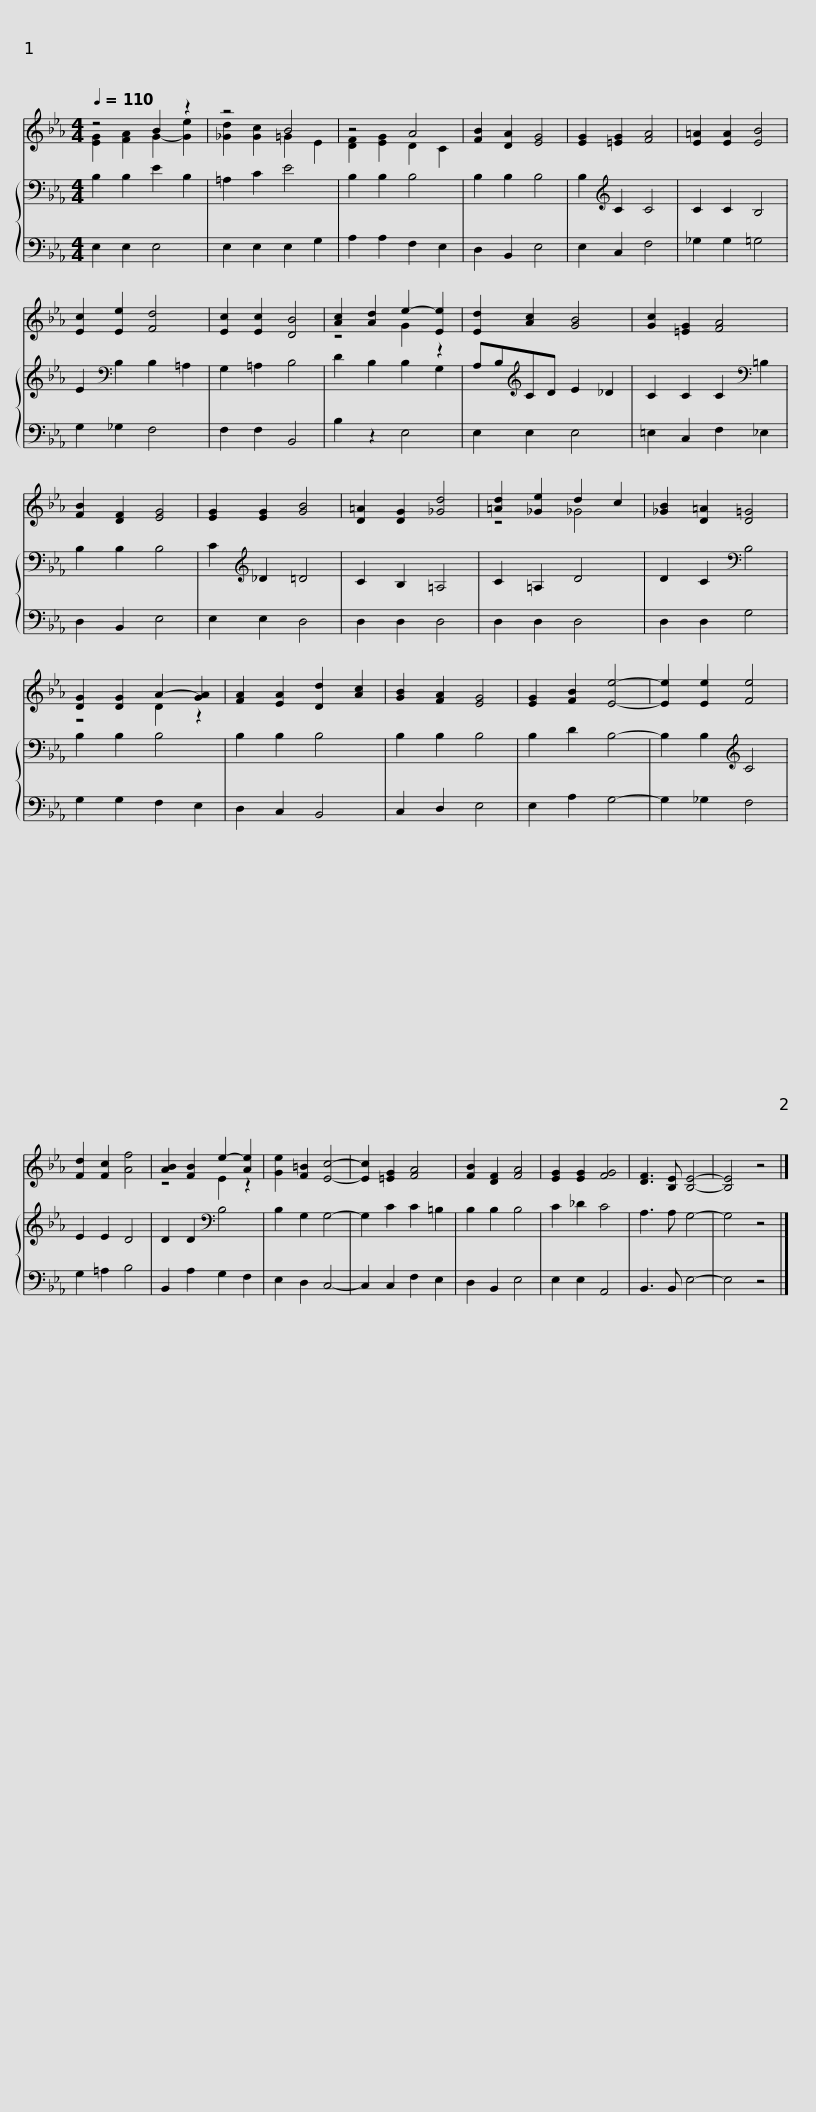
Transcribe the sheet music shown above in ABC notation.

X:1
%%score ( 1 2 ) { 3 | 4 }
L:1/8
Q:1/4=110
M:4/4
I:linebreak $
K:Eb
V:1 treble
V:2 treble
V:3 bass
V:4 bass
V:1
 z4 B2 z2 | z4 B4 | z4 A4 | [FB]2 [DA]2 [EG]4 |$ [EG]2 [=EG]2 [FA]4 | %5
 [E=A]2 [EA]2 [EB]4 | [Ec]2 [Ee]2 [Fd]4 | [Ec]2 [Ec]2 [DB]4 | [Ac]2 [Ad]2 e2- [Ee]2 | [Ed]2 [Ac]2 [GB]4 |$ %10
 [Gc]2 [=EG]2 [FA]4 | [FB]2 [DF]2 [EG]4 | [EG]2 [EG]2 [GB]4 | [D=A]2 [DG]2 [_Gd]4 | [=Ad]2 [_Ge]2 d2 c2 | %15
 [_GB]2 [D=A]2 [D=G]4 | [DG]2 [DG]2 A2- [GA]2 |$ [FA]2 [EA]2 [Dd]2 [Ac]2 | [GB]2 [FA]2 [EG]4 | [EG]2 [FB]2 [Ee]4- | %20
 [Ee]2 [Ee]2 [Fe]4 | [Fd]2 [Fc]2 [Af]4 | [AB]2 [FB]2 e2- [Ae]2 | [Ge]2 [F=B]2 [Ec]4- | [Ec]2 [=EG]2 [FA]4 | %25
 [FB]2 [DF]2 [FA]4 |$ [EG]2 [EG]2 [FG]4 | [DF]3 [B,E] [B,E]4- | [B,E]4 z4 |] %29
V:2
 [EG]2 [FA]2 G2- [Ge]2 | [_Gd]2 [Gc]2 =G2 E2 | [DF]2 [EG]2 D2 C2 | x8 |$ x8 | %5
 x8 | x8 | x8 | z4 G2 z2 | x8 |$ %10
 x8 | x8 | x8 | x8 | z4 _G4 | %15
 x8 | z4 D2 z2 |$ x8 | x8 | x8 | %20
 x8 | x8 | z4 E2 z2 | x8 | x8 | %25
 x8 |$ x8 | x8 | x8 |] %29
V:3
 B,2 B,2 E2 B,2 | =A,2 C2 E4 | B,2 B,2 B,4 | B,2 B,2 B,4 |$ B,2[K:treble] C2 C4 | %5
 C2 C2 B,4 | E2[K:bass] B,2 B,2 =A,2 | G,2 =A,2 B,4 | D2 B,2 B,2 G,2 | A,B,[K:treble]CD E2 _D2 |$ %10
 C2 C2 C2[K:bass] =B,2 | B,2 B,2 B,4 | C2[K:treble] _D2 =D4 | C2 B,2 =A,4 | C2 =A,2 D4 | %15
 D2 C2[K:bass] B,4 | B,2 B,2 B,4 |$ B,2 B,2 B,4 | B,2 B,2 B,4 | B,2 D2 B,4- | %20
 B,2 B,2[K:treble] C4 | E2 E2 D4 | D2 D2[K:bass] B,4 | B,2 G,2 G,4- | G,2 C2 C2 =B,2 | %25
 B,2 B,2 B,4 |$ C2 _D2 C4 | A,3 A, G,4- | G,4 z4 |] %29
V:4
 E,2 E,2 E,4 | E,2 E,2 E,2 G,2 | A,2 A,2 F,2 E,2 | D,2 B,,2 E,4 |$ E,2 C,2 F,4 | %5
 _G,2 G,2 =G,4 | G,2 _G,2 F,4 | F,2 F,2 B,,4 | B,2 z2 E,4 | E,2 E,2 E,4 |$ %10
 =E,2 C,2 F,2 _E,2 | D,2 B,,2 E,4 | E,2 E,2 D,4 | D,2 D,2 D,4 | D,2 D,2 D,4 | %15
 D,2 D,2 G,4 | G,2 G,2 F,2 E,2 |$ D,2 C,2 B,,4 | C,2 D,2 E,4 | E,2 A,2 G,4- | %20
 G,2 _G,2 F,4 | G,2 =A,2 B,4 | B,,2 A,2 G,2 F,2 | E,2 D,2 C,4- | C,2 C,2 F,2 E,2 | %25
 D,2 B,,2 E,4 |$ E,2 E,2 A,,4 | B,,3 B,, E,4- | E,4 z4 |] %29
